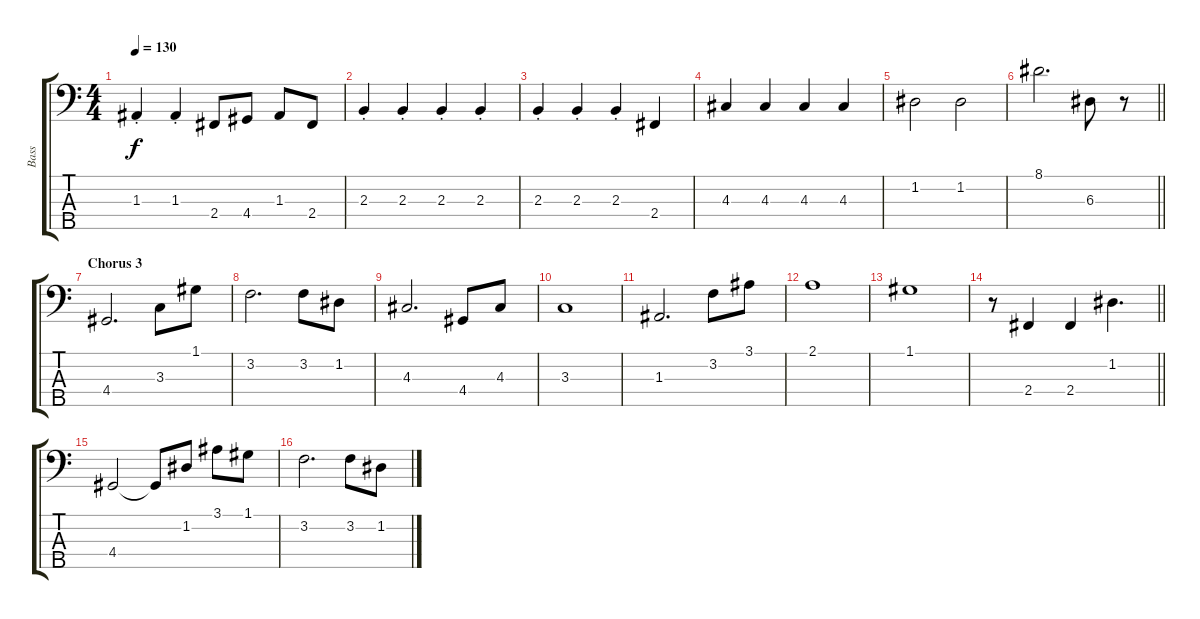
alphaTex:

\track ("Bass" "Bass") {instrument fretlessbass}
\staff {score tabs}
\tuning (G2 D2 A1 E1 B0) {hide}
\ts (4 4)
\tempo 130
\clef f4
\ks c
1.3{st}.4{dy f} 1.3{st}.4 2.4.8 4.4.8 1.3.8 2.4.8 |
2.3{st}.4 2.3{st}.4 2.3{st}.4 2.3{st}.4 |
2.3{st}.4 2.3{st}.4 2.3{st}.4 2.4.4 |
4.3.4 4.3.4 4.3.4 4.3.4 |
1.2.2 1.2.2 |
\barLineRight lightlight
8.1.2{d} 6.3.8 r.8 |
\section ("" "Chorus 3")
4.4.2{d} 3.3.8 1.1.8 |
3.2.2{d} 3.2.8 1.2.8 |
4.3.2{d} 4.4.8 4.3.8 |
3.3.1 |
1.3.2{d} 3.2.8 3.1.8 |
2.1.1 |
1.1.1 |
\barLineRight lightlight
r.8 2.4.4 2.4.4 1.2.4{d} |
4.4.2 4.4{t}.8 1.2.8 3.1.8 1.1.8 |
3.2.2{d} 3.2.8 1.2.8
